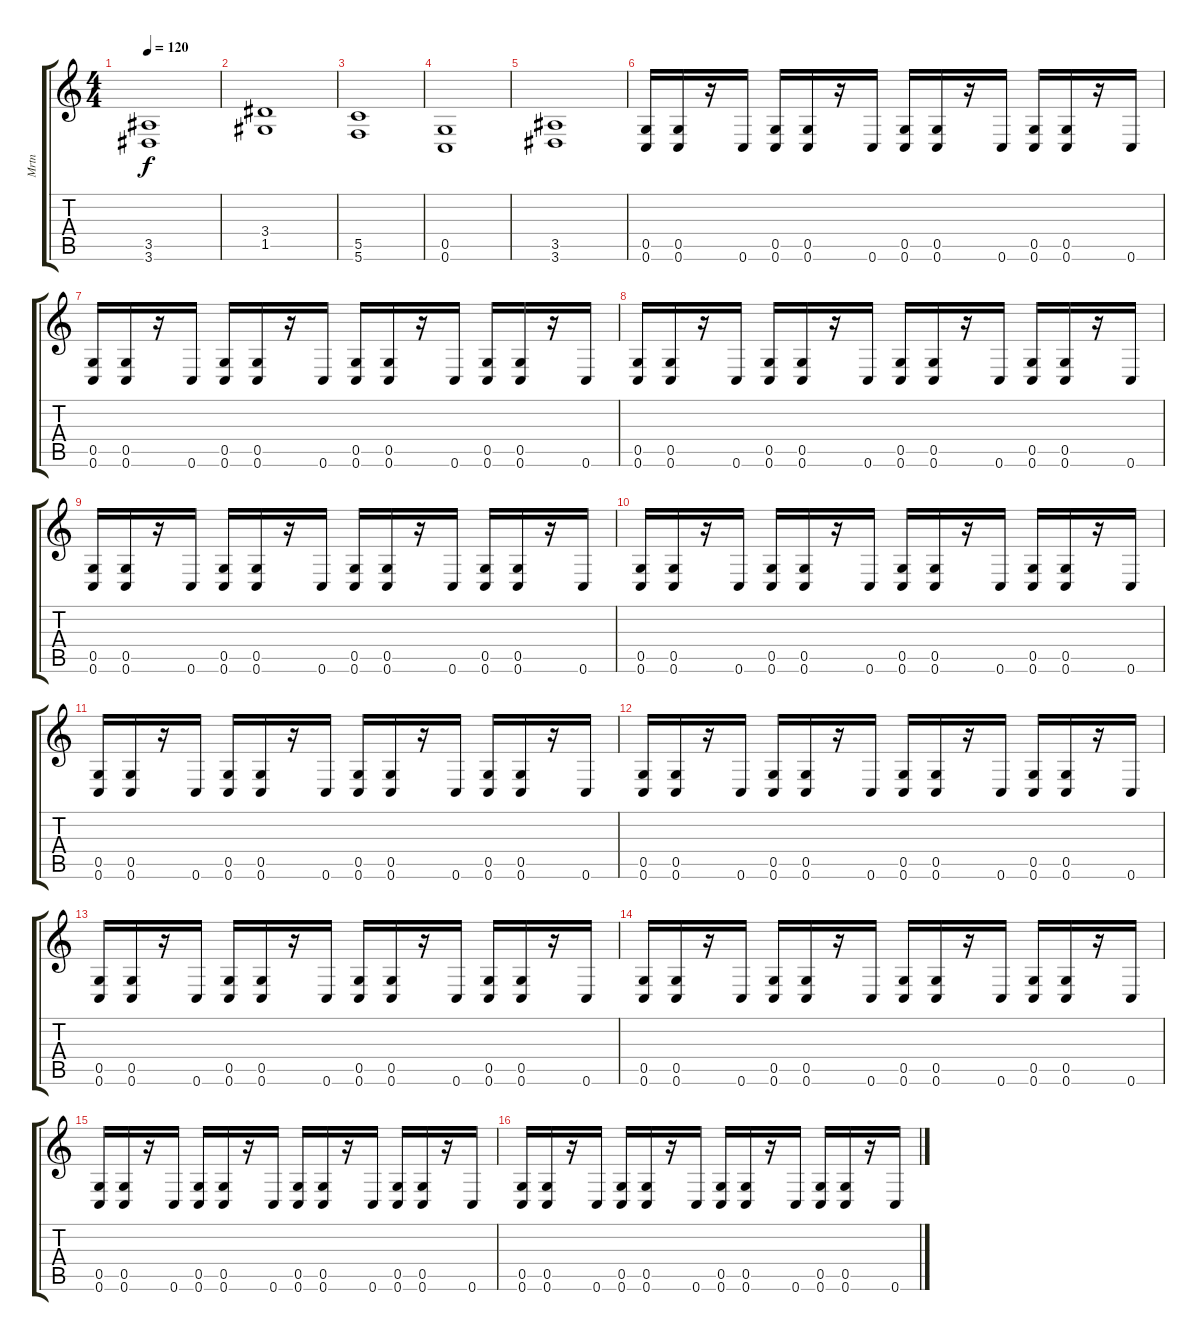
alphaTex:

\track ("Mrtn" "Mrtn") {instrument distortionguitar}
\staff {score tabs}
\tuning (D4 A3 F3 C3 G2 C2) {hide}
\ts (4 4)
\tempo 120
\clef g2
\ks c
(3.5 3.6).1{dy f} |
(3.4 1.5).1 |
(5.5 5.6).1 |
(0.5 0.6).1 |
(3.5 3.6).1 |
(0.5 0.6).16 (0.5 0.6).16 r.16 0.6.16 (0.5 0.6).16 (0.5 0.6).16 r.16 0.6.16 (0.5 0.6).16 (0.5 0.6).16 r.16 0.6.16 (0.5 0.6).16 (0.5 0.6).16 r.16 0.6.16 |
(0.5 0.6).16 (0.5 0.6).16 r.16 0.6.16 (0.5 0.6).16 (0.5 0.6).16 r.16 0.6.16 (0.5 0.6).16 (0.5 0.6).16 r.16 0.6.16 (0.5 0.6).16 (0.5 0.6).16 r.16 0.6.16 |
(0.5 0.6).16 (0.5 0.6).16 r.16 0.6.16 (0.5 0.6).16 (0.5 0.6).16 r.16 0.6.16 (0.5 0.6).16 (0.5 0.6).16 r.16 0.6.16 (0.5 0.6).16 (0.5 0.6).16 r.16 0.6.16 |
(0.5 0.6).16 (0.5 0.6).16 r.16 0.6.16 (0.5 0.6).16 (0.5 0.6).16 r.16 0.6.16 (0.5 0.6).16 (0.5 0.6).16 r.16 0.6.16 (0.5 0.6).16 (0.5 0.6).16 r.16 0.6.16 |
(0.5 0.6).16 (0.5 0.6).16 r.16 0.6.16 (0.5 0.6).16 (0.5 0.6).16 r.16 0.6.16 (0.5 0.6).16 (0.5 0.6).16 r.16 0.6.16 (0.5 0.6).16 (0.5 0.6).16 r.16 0.6.16 |
(0.5 0.6).16 (0.5 0.6).16 r.16 0.6.16 (0.5 0.6).16 (0.5 0.6).16 r.16 0.6.16 (0.5 0.6).16 (0.5 0.6).16 r.16 0.6.16 (0.5 0.6).16 (0.5 0.6).16 r.16 0.6.16 |
(0.5 0.6).16 (0.5 0.6).16 r.16 0.6.16 (0.5 0.6).16 (0.5 0.6).16 r.16 0.6.16 (0.5 0.6).16 (0.5 0.6).16 r.16 0.6.16 (0.5 0.6).16 (0.5 0.6).16 r.16 0.6.16 |
(0.5 0.6).16 (0.5 0.6).16 r.16 0.6.16 (0.5 0.6).16 (0.5 0.6).16 r.16 0.6.16 (0.5 0.6).16 (0.5 0.6).16 r.16 0.6.16 (0.5 0.6).16 (0.5 0.6).16 r.16 0.6.16 |
(0.5 0.6).16 (0.5 0.6).16 r.16 0.6.16 (0.5 0.6).16 (0.5 0.6).16 r.16 0.6.16 (0.5 0.6).16 (0.5 0.6).16 r.16 0.6.16 (0.5 0.6).16 (0.5 0.6).16 r.16 0.6.16 |
(0.5 0.6).16 (0.5 0.6).16 r.16 0.6.16 (0.5 0.6).16 (0.5 0.6).16 r.16 0.6.16 (0.5 0.6).16 (0.5 0.6).16 r.16 0.6.16 (0.5 0.6).16 (0.5 0.6).16 r.16 0.6.16 |
(0.5 0.6).16 (0.5 0.6).16 r.16 0.6.16 (0.5 0.6).16 (0.5 0.6).16 r.16 0.6.16 (0.5 0.6).16 (0.5 0.6).16 r.16 0.6.16 (0.5 0.6).16 (0.5 0.6).16 r.16 0.6.16
